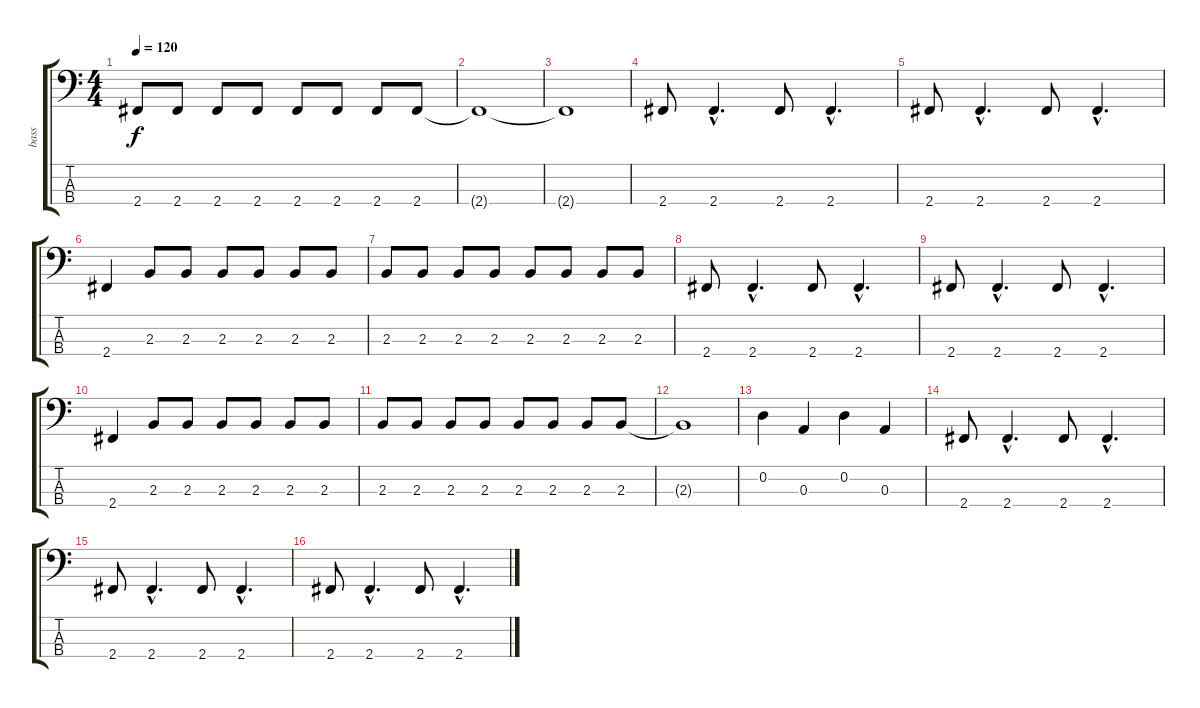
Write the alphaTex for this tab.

\track ("bass" "bass") {instrument electricbassfinger}
\staff {score tabs}
\tuning (G2 D2 A1 E1) {hide}
\ts (4 4)
\tempo 120
\clef f4
\ks c
2.4.8{dy f} 2.4.8 2.4.8 2.4.8 2.4.8 2.4.8 2.4.8 2.4.8 |
2.4{t}.1 |
2.4{t}.1 |
2.4.8 2.4{hac}.4{d} 2.4.8 2.4{hac}.4{d} |
2.4.8 2.4{hac}.4{d} 2.4.8 2.4{hac}.4{d} |
2.4.4 2.3.8 2.3.8 2.3.8 2.3.8 2.3.8 2.3.8 |
2.3.8 2.3.8 2.3.8 2.3.8 2.3.8 2.3.8 2.3.8 2.3.8 |
2.4.8 2.4{hac}.4{d} 2.4.8 2.4{hac}.4{d} |
2.4.8 2.4{hac}.4{d} 2.4.8 2.4{hac}.4{d} |
2.4.4 2.3.8 2.3.8 2.3.8 2.3.8 2.3.8 2.3.8 |
2.3.8 2.3.8 2.3.8 2.3.8 2.3.8 2.3.8 2.3.8 2.3.8 |
2.3{t}.1 |
0.2.4 0.3.4 0.2.4 0.3.4 |
2.4.8 2.4{hac}.4{d} 2.4.8 2.4{hac}.4{d} |
2.4.8 2.4{hac}.4{d} 2.4.8 2.4{hac}.4{d} |
2.4.8 2.4{hac}.4{d} 2.4.8 2.4{hac}.4{d}
